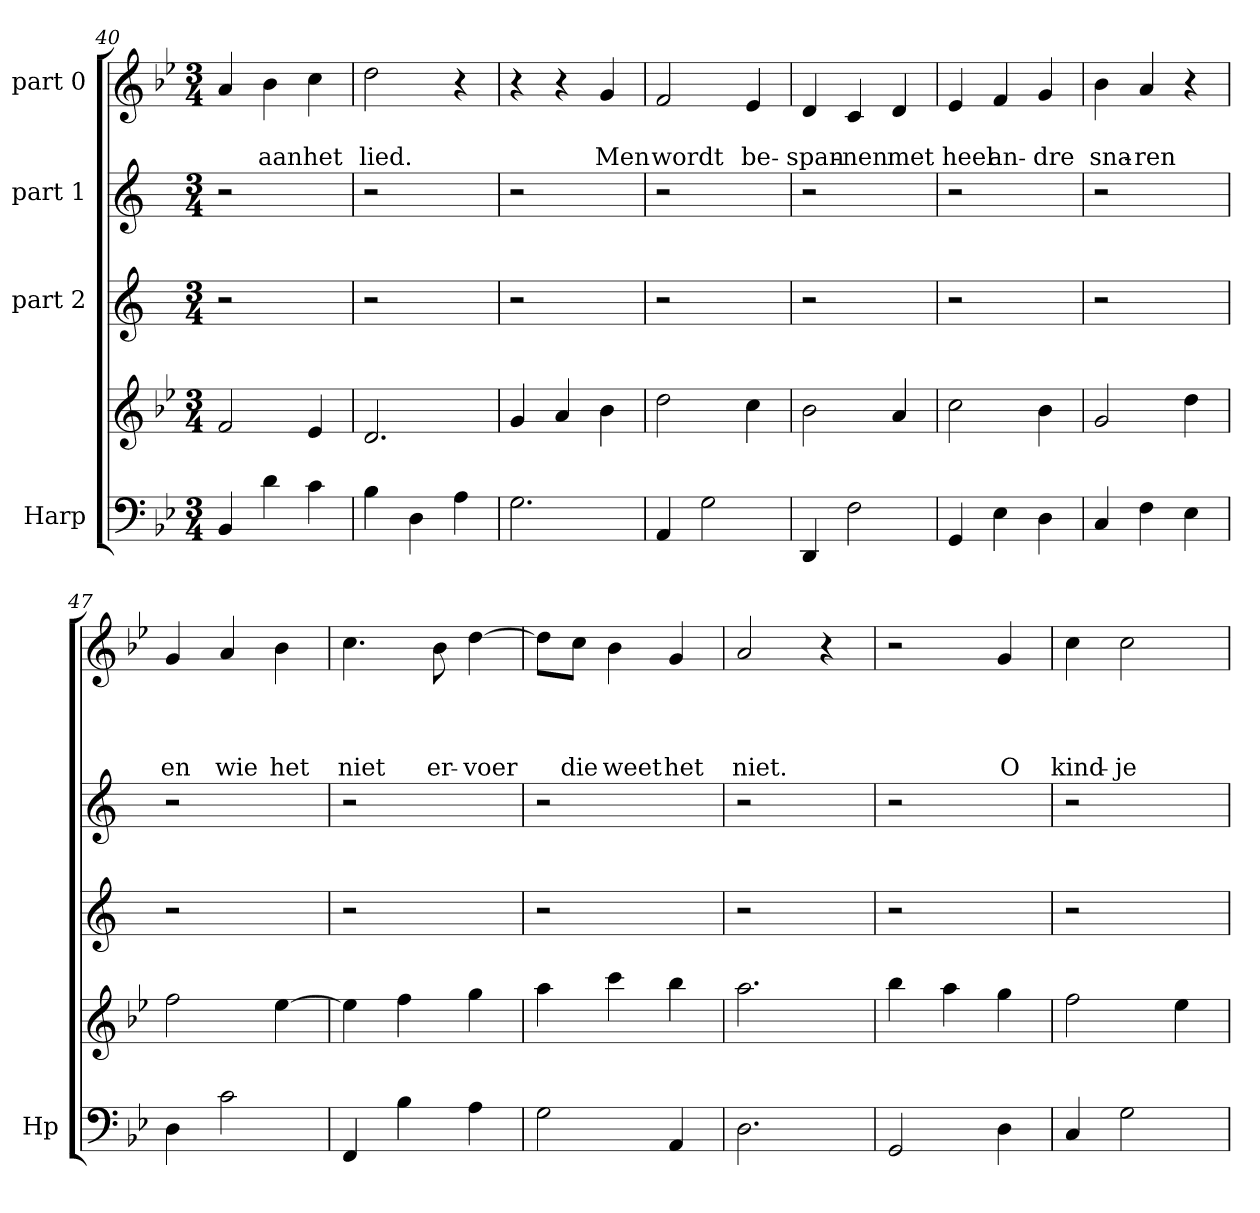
**kern	**kern	**kern	**kern	**kern	**text	**text	**text	**text
*part4	*part4	*part3	*part2	*part1	*part1	*part1	*part1	*part1
*staff5	*staff4	*staff3	*staff2	*staff1	*staff1	*staff1	*staff1	*staff1
*I"Harp	*	*I"part 2	*I"part 1	*I"part 0	*	*	*	*
*I'Hp	*	*	*	*	*	*	*	*
*clefF4	*clefG2	*clefG2	*clefG2	*clefG2	*	*	*	*
*k[b-e-]	*k[b-e-]	*k[]	*k[]	*k[b-e-]	*	*	*	*
*M3/4	*M3/4	*M3/4	*M3/4	*M3/4	*	*	*	*
=40	=40	=40	=40	=40	=40	=40	=40	=40
4BB-/	2f/	2r	2r	4a/	.	.	.	.
!	!	!	!	!	!	!LO:LY:b	!	!
4d\	.	.	.	4b-\	.	aan	.	.
!	!	!	!	!	!	!LO:LY:b	!	!
4c\	4e-/	4ryy	4ryy	4cc\	.	het	.	.
=41	=41	=41	=41	=41	=41	=41	=41	=41
!	!	!	!	!	!	!LO:LY:b	!	!
4B-\	2.d/	2r	2r	2dd\	.	lied.	.	.
4D\	.	.	.	.	.	.	.	.
4A\	.	4ryy	4ryy	4r	.	.	.	.
!!LO:LB:g=z
=42	=42	=42	=42	=42	=42	=42	=42	=42
2.G\	4g/	2r	2r	4r	.	.	.	.
.	4a/	.	.	4r	.	.	.	.
!	!	!	!	!	!	!LO:LY:b	!	!
.	4b-\	4ryy	4ryy	4g/	.	Men	.	.
=43	=43	=43	=43	=43	=43	=43	=43	=43
!	!	!	!	!	!	!LO:LY:b	!	!
4AA/	2dd\	2r	2r	2f/	.	wordt	.	.
2G\	.	.	.	.	.	.	.	.
!	!	!	!	!	!	!LO:LY:b	!	!
.	4cc\	4ryy	4ryy	4e-/	.	be -	.	.
=44	=44	=44	=44	=44	=44	=44	=44	=44
!	!	!	!	!	!	!LO:LY:b	!	!
4DD/	2b-\	2r	2r	4d/	.	span-	.	.
!	!	!	!	!	!	!LO:LY:b	!	!
2F\	.	.	.	4c/	.	nen	.	.
!	!	!	!	!	!	!LO:LY:b	!	!
.	4a/	4ryy	4ryy	4d/	.	met	.	.
=45	=45	=45	=45	=45	=45	=45	=45	=45
!	!	!	!	!	!	!LO:LY:b	!	!
4GG/	2cc\	2r	2r	4e-/	.	heel	.	.
!	!	!	!	!	!	!LO:LY:b	!	!
4E-\	.	.	.	4f/	.	an-	.	.
!	!	!	!	!	!	!LO:LY:b	!	!
4D\	4b-\	4ryy	4ryy	4g/	.	dre	.	.
=46	=46	=46	=46	=46	=46	=46	=46	=46
!	!	!	!	!	!	!LO:LY:b	!	!
4C/	2g/	2r	2r	4b-\	.	sna-	.	.
!	!	!	!	!	!	!LO:LY:b	!	!
4F\	.	.	.	4a/	.	ren	.	.
4E-\	4dd\	4ryy	4ryy	4r	.	.	.	.
!!LO:PB:g=z
=47	=47	=47	=47	=47	=47	=47	=47	=47
!	!	!	!	!	!	!	!	!LO:LY:b
4D\	2ff\	2r	2r	4g/	.	.	.	en
!	!	!	!	!	!	!	!	!LO:LY:b
2c\	.	.	.	4a/	.	.	.	wie
!	!	!	!	!	!	!	!	!LO:LY:b
.	[4ee-\	4ryy	4ryy	4b-\	.	.	.	het
=48	=48	=48	=48	=48	=48	=48	=48	=48
!	!	!	!	!	!	!	!	!LO:LY:b
4FF/	4ee-\]	2r	2r	4.cc\	.	.	.	niet
4B-\	4ff\	.	.	.	.	.	.	.
!	!	!	!	!	!	!	!	!LO:LY:b
.	.	.	.	8b-\	.	.	.	er-
!	!	!	!	!	!	!	!	!LO:LY:b
4A\	4gg\	4ryy	4ryy	[4dd\	.	.	.	voer
=49	=49	=49	=49	=49	=49	=49	=49	=49
2G\	4aa\	2r	2r	8dd\L]	.	.	.	.
!	!	!	!	!	!	!	!	!LO:LY:b
.	.	.	.	8cc\J	.	.	.	die
!	!	!	!	!	!	!	!	!LO:LY:b
.	4ccc\	.	.	4b-\	.	.	.	weet
!	!	!	!	!	!	!	!	!LO:LY:b
4AA/	4bb-\	4ryy	4ryy	4g/	.	.	.	het
=50	=50	=50	=50	=50	=50	=50	=50	=50
!	!	!	!	!	!	!	!	!LO:LY:b
2.D\	2.aa\	2r	2r	2a/	.	.	.	niet.
.	.	4ryy	4ryy	4r	.	.	.	.
=51	=51	=51	=51	=51	=51	=51	=51	=51
2GG/	4bb-\	2r	2r	2r	.	.	.	.
.	4aa\	.	.	.	.	.	.	.
!	!	!	!	!	!	!	!	!LO:LY:b
4D\	4gg\	4ryy	4ryy	4g/	.	.	.	O
=52	=52	=52	=52	=52	=52	=52	=52	=52
!	!	!	!	!	!	!	!	!LO:LY:b
4C/	2ff\	2r	2r	4cc\	.	.	.	kind -
!	!	!	!	!	!	!	!	!LO:LY:b
2G\	.	.	.	2cc\	.	.	.	je
.	4ee-\	4ryy	4ryy	.	.	.	.	.
=	=	=	=	=	=	=	=	=
*-	*-	*-	*-	*-	*-	*-	*-	*-
